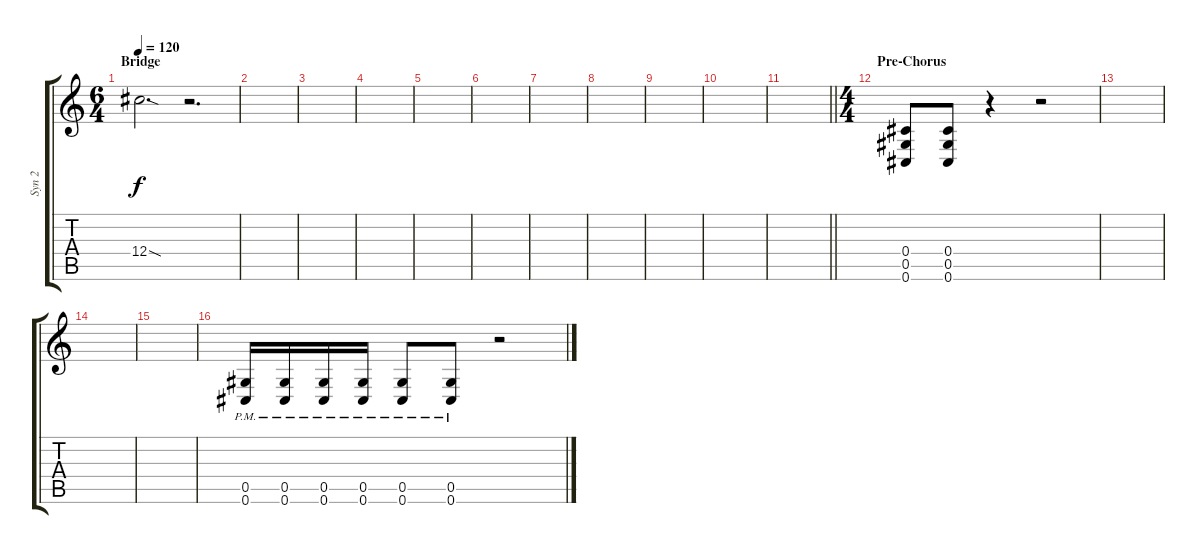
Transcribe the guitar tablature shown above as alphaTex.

\track ("Syn 2" "Syn 2") {instrument distortionguitar}
\staff {score tabs}
\tuning (Eb4 Bb3 Gb3 Db3 Ab2 Db2) {hide}
\ts (6 4)
\section ("" "Bridge")
\tempo 120
\clef g2
\ks c
12.4{sod}.2{d dy f volume 16 balance 8} r.2{d} |
|
|
|
|
|
|
|
|
|
\barLineRight lightlight
|
\ts (4 4)
\section ("" "Pre-Chorus")
(0.4 0.5 0.6).8 (0.4 0.5 0.6).8 r.4 r.2 |
|
|
|
(0.5{pm} 0.6{pm}).16 (0.5{pm} 0.6{pm}).16 (0.5{pm} 0.6{pm}).16 (0.5{pm} 0.6{pm}).16 (0.5{pm} 0.6{pm}).8 (0.5{pm} 0.6{pm}).8 r.2
